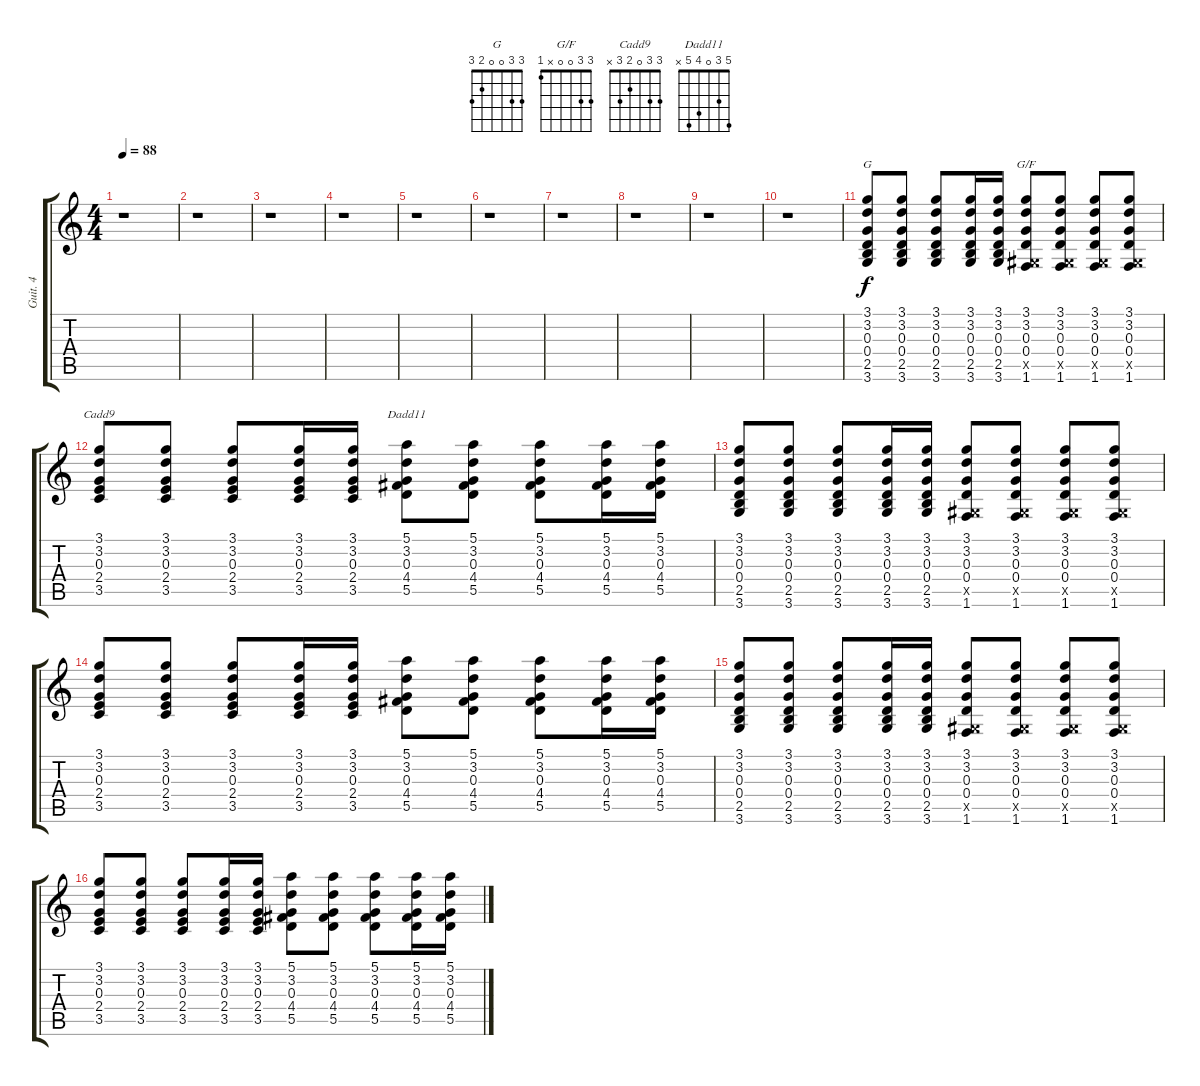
\track ("Guit. 4" "Guit. 4") {instrument acousticguitarsteel}
\staff {score tabs}
\tuning (E4 B3 G3 D3 A2 E2) {hide}
\chord ("G" 3 3 0 0 2 3)
\chord ("G/F" 3 3 0 0 x 1)
\chord ("Cadd9" 3 3 0 2 3 x)
\chord ("Dadd11" 5 3 0 4 5 x)
\ts (4 4)
\tempo 88
\clef g2
\ks c
r.1{dy f} |
r.1 |
r.1 |
r.1 |
r.1 |
r.1 |
r.1 |
r.1 |
r.1 |
r.1 |
(3.1 3.2 0.3 0.4 2.5 3.6).8{ch "G"} (3.1 3.2 0.3 0.4 2.5 3.6).8 (3.1 3.2 0.3 0.4 2.5 3.6).8 (3.1 3.2 0.3 0.4 2.5 3.6).16 (3.1 3.2 0.3 0.4 2.5 3.6).16 (3.1 3.2 0.3 0.4 -1.5{x} 1.6).8{ch "G/F"} (3.1 3.2 0.3 0.4 -1.5{x} 1.6).8 (3.1 3.2 0.3 0.4 -1.5{x} 1.6).8 (3.1 3.2 0.3 0.4 -1.5{x} 1.6).8 |
(3.1 3.2 0.3 2.4 3.5).8{ch "Cadd9"} (3.1 3.2 0.3 2.4 3.5).8 (3.1 3.2 0.3 2.4 3.5).8 (3.1 3.2 0.3 2.4 3.5).16 (3.1 3.2 0.3 2.4 3.5).16 (5.1 3.2 0.3 4.4 5.5).8{ch "Dadd11"} (5.1 3.2 0.3 4.4 5.5).8 (5.1 3.2 0.3 4.4 5.5).8 (5.1 3.2 0.3 4.4 5.5).16 (5.1 3.2 0.3 4.4 5.5).16 |
(3.1 3.2 0.3 0.4 2.5 3.6).8 (3.1 3.2 0.3 0.4 2.5 3.6).8 (3.1 3.2 0.3 0.4 2.5 3.6).8 (3.1 3.2 0.3 0.4 2.5 3.6).16 (3.1 3.2 0.3 0.4 2.5 3.6).16 (3.1 3.2 0.3 0.4 -1.5{x} 1.6).8 (3.1 3.2 0.3 0.4 -1.5{x} 1.6).8 (3.1 3.2 0.3 0.4 -1.5{x} 1.6).8 (3.1 3.2 0.3 0.4 -1.5{x} 1.6).8 |
(3.1 3.2 0.3 2.4 3.5).8 (3.1 3.2 0.3 2.4 3.5).8 (3.1 3.2 0.3 2.4 3.5).8 (3.1 3.2 0.3 2.4 3.5).16 (3.1 3.2 0.3 2.4 3.5).16 (5.1 3.2 0.3 4.4 5.5).8 (5.1 3.2 0.3 4.4 5.5).8 (5.1 3.2 0.3 4.4 5.5).8 (5.1 3.2 0.3 4.4 5.5).16 (5.1 3.2 0.3 4.4 5.5).16 |
(3.1 3.2 0.3 0.4 2.5 3.6).8 (3.1 3.2 0.3 0.4 2.5 3.6).8 (3.1 3.2 0.3 0.4 2.5 3.6).8 (3.1 3.2 0.3 0.4 2.5 3.6).16 (3.1 3.2 0.3 0.4 2.5 3.6).16 (3.1 3.2 0.3 0.4 -1.5{x} 1.6).8 (3.1 3.2 0.3 0.4 -1.5{x} 1.6).8 (3.1 3.2 0.3 0.4 -1.5{x} 1.6).8 (3.1 3.2 0.3 0.4 -1.5{x} 1.6).8 |
(3.1 3.2 0.3 2.4 3.5).8 (3.1 3.2 0.3 2.4 3.5).8 (3.1 3.2 0.3 2.4 3.5).8 (3.1 3.2 0.3 2.4 3.5).16 (3.1 3.2 0.3 2.4 3.5).16 (5.1 3.2 0.3 4.4 5.5).8 (5.1 3.2 0.3 4.4 5.5).8 (5.1 3.2 0.3 4.4 5.5).8 (5.1 3.2 0.3 4.4 5.5).16 (5.1 3.2 0.3 4.4 5.5).16
